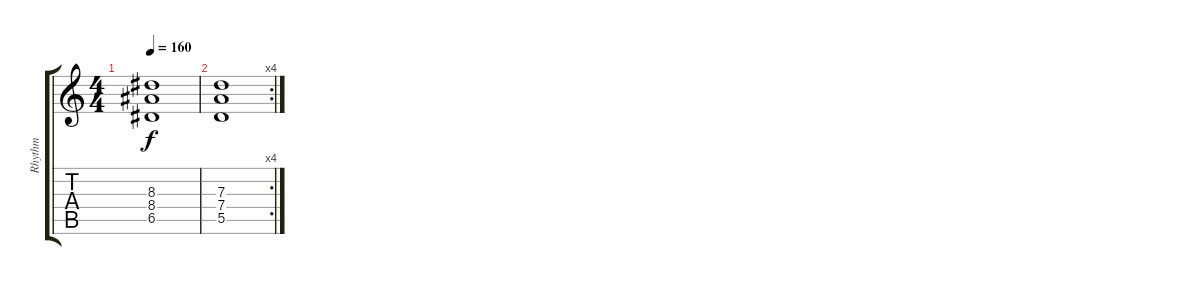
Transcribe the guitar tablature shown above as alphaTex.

\track ("Rhythm" "Rhythm") {instrument distortionguitar}
\staff {score tabs}
\tuning (E4 B3 G3 D3 A2 E2) {hide}
\ts (4 4)
\tempo 160
\clef g2
\ks c
(8.3 8.4 6.5).1{dy f} |
\rc 4
(7.3 7.4 5.5).1
